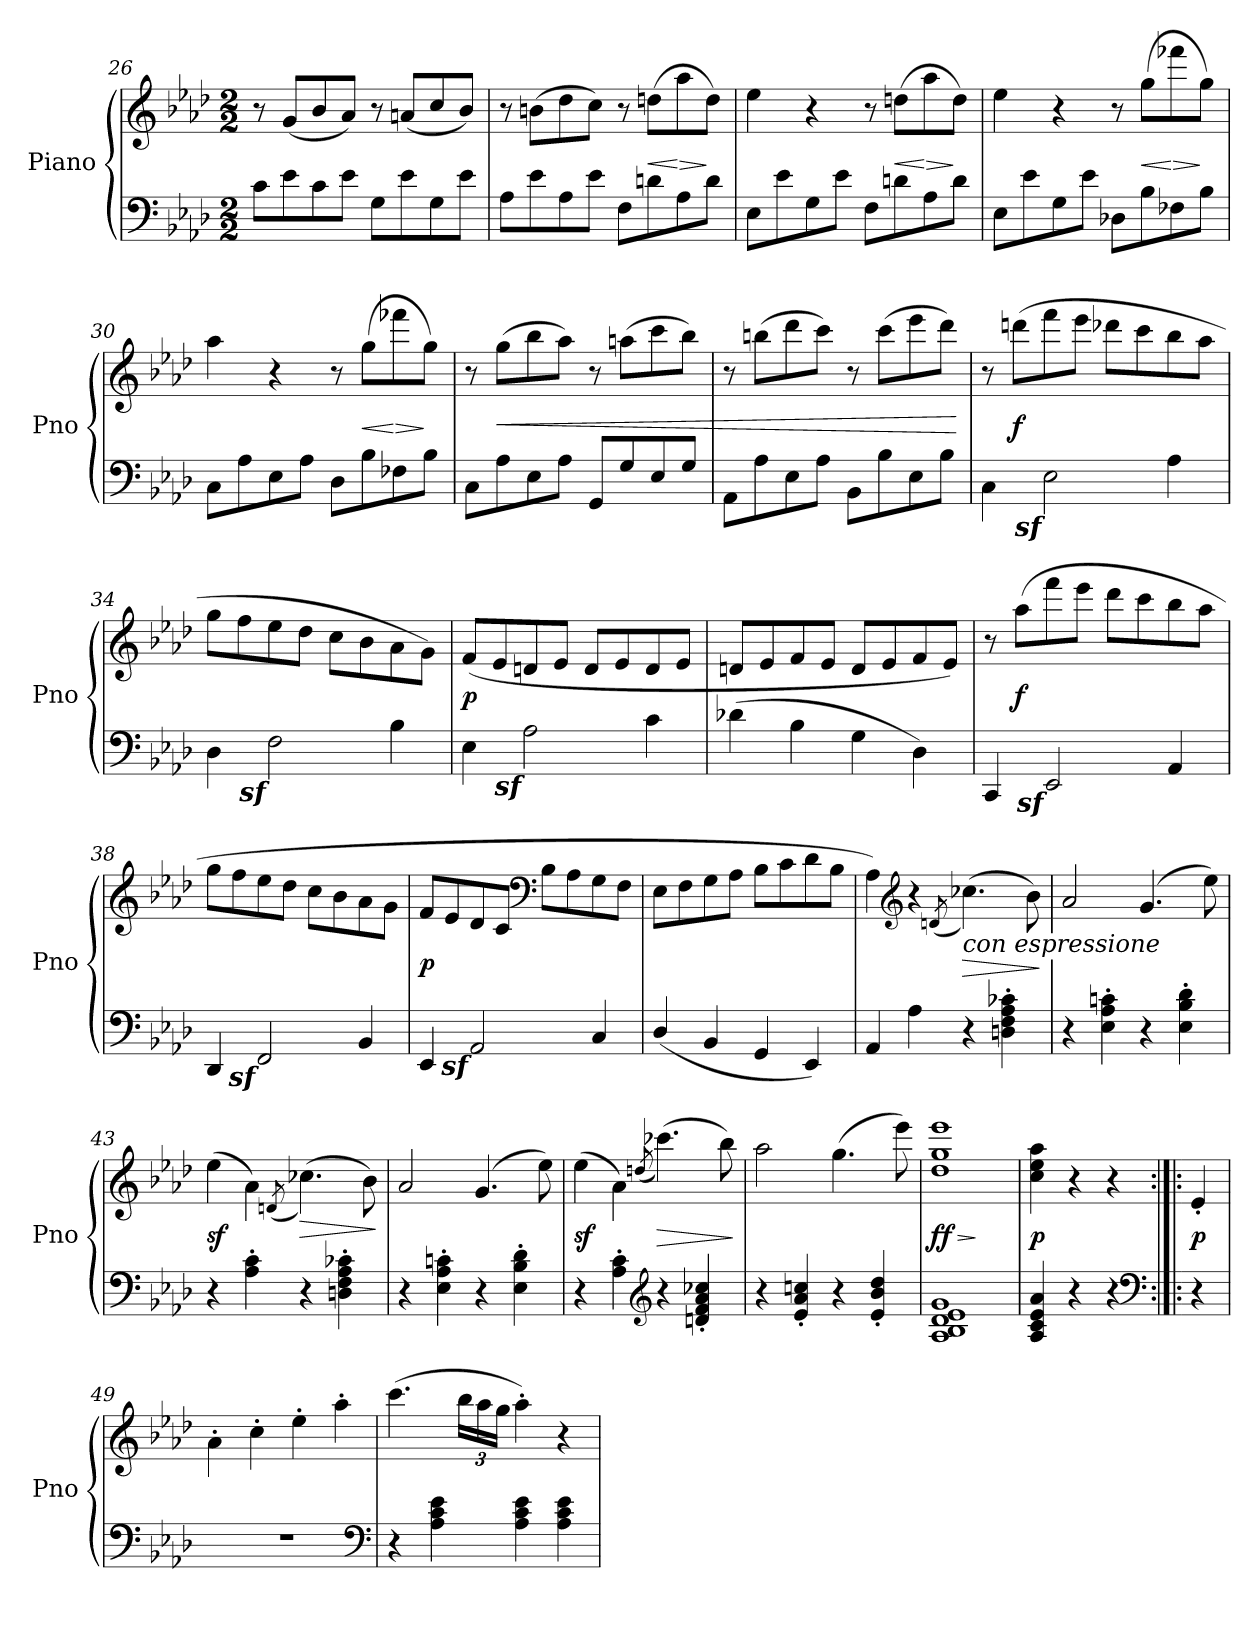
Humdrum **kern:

**kern	**kern	**dynam
*part1	*part1	*part1
*staff2	*staff1	*staff1/2
*I"Piano	*	*
*I'Pno	*	*
!!LO:LB:g=z
*clefF4	*clefG2	*
*k[b-e-a-d-]	*k[b-e-a-d-]	*
*f:	*f:	*
*M2/2	*M2/2	*
=26	=26	=26
8cL	8r	.
8e-	(8gL	.
8c	8b-	.
8e-J	8a-J)	.
8GL	8r	.
8e-	(8an/L	.
8G	8cc/	.
8e-J	8b-/J)	.
=27	=27	=27
8A-L	8r	.
8e-	(8bnL	.
8A-	8dd-	.
8e-J	8ccJ)	.
8FL	8r	.
8dn	(8ddnL	<
8A-	8aa-	[ >
8dJ	8ddJ)	]
=28	=28	=28
8E-L	4ee-	.
8e-	.	.
8G	4r	.
8e-J	.	.
8FL	8r	.
8dn	(8ddnL	<
8A-	8aa-	[ >
8dJ	8ddJ)	]
=29	=29	=29
8E-L	4ee-	.
8e-	.	.
8G	4r	.
8e-J	.	.
8D-XL	8r	.
8B-	(8ggL	<
8F-X	8fff-X	[ >
8B-J	8ggJ)	]
=30	=30	=30
8CL	4aa-	.
8A-	.	.
8E-	4r	.
8A-J	.	.
8D-L	8r	.
8B-	(8ggL	<
8F-X	8fff-X	[ >
8B-J	8ggJ)	]
!!LO:PB:g=z
=31	=31	=31
8CL	8r	.
8A-	(8ggL	<
8E-	8bb-	.
8A-J	8aa-J)	.
8GGL	8r	.
8G	(8aanL	.
8E-	8ccc	.
8GJ	8bb-J)	.
=32	=32	=32
8AA-L	8r	.
8A-	(8bbnL	.
8E-	8ddd-	.
8A-J	8cccJ)	.
8BB-L	8r	.
8B-	(8cccL	.
8E-	8eee-	.
8B-J	8ddd-J)	.
.	.	[
=33	=33	=33
4C\	8r	.
.	(8dddnL	f
!LO:DY:rj	!	!
2E-z	8fff	.
.	8eee-J	.
.	8ddd-XL	.
.	8ccc	.
4A-	8bb-	.
.	8aa-J	.
=34	=34	=34
4D-	8ggL	.
.	8ff	.
!LO:DY:rj	!	!
2Fz	8ee-	.
.	8dd-J	.
.	8cc\L	.
.	8b-\	.
4B-	8a-\	.
.	8g\J)	.
=35	=35	=35
4E-	(8fL	p
.	8e-	.
!LO:DY:rj	!	!
2A-z	8dn	.
.	8e-J	.
.	8dL	.
.	8e-	.
4c	8d	.
.	8e-J	.
!!LO:LB:g=z
=36	=36	=36
(4d-X	8dnL	.
.	8e-	.
4B-	8f	.
.	8e-J	.
4G	8dL	.
.	8e-	.
4D-)	8f	.
.	8e-J)	.
=37	=37	=37
4CC	8r	.
.	(8aa-L	f
!LO:DY:rj	!	!
2EE-z	8fff	.
.	8eee-J	.
.	8ddd-L	.
.	8ccc	.
4AA-	8bb-	.
.	8aa-J	.
=38	=38	=38
4DD-	8ggL	.
.	8ff	.
!LO:DY:rj	!	!
2FFz	8ee-	.
.	8dd-J	.
.	8cc\L	.
.	8b-\	.
4BB-	8a-\	.
.	8g\J	.
=39	=39	=39
4EE-	8fL	p
.	8e-	.
!LO:DY:rj	!	!
2AA-z	8d-	.
.	8cJ	.
*	*clefF4	*
.	8B-L	.
.	8A-	.
4C	8G	.
.	8FJ	.
=40	=40	=40
(4D-/	8E-L	.
.	8F	.
4BB-	8G	.
.	8A-J	.
4GG	8B-L	.
.	8c	.
4EE-)	8d-	.
.	8B-J	.
!!LO:LB:g=z
=41	=41	=41
4AA-	4A-)	.
*	*clefG2	*
4A-	4r	.
.	(8qdn	.
!	!LO:TX:b:i:t=con espressione	!
4r	(4.cc-X)	>
4Dn' 4F' 4A-' 4c-X'	.	.
.	8b-)	.
.	.	]
=42	=42	=42
4r	2a-	.
4E-' 4A-' 4cn'	.	.
4r	(<4.g	.
4E-' 4B-' 4d-'	.	.
.	8ee-)	.
=43	=43	=43
4r	(4ee-	sf
4A-' 4c'	4a-\)	.
.	(8qdn	.
4r	(4.cc-X)	>
4Dn' 4F' 4A-' 4c-X'	.	.
.	8b-)	.
.	.	]
=44	=44	=44
4r	2a-	.
4E-' 4A-' 4cn'	.	.
4r	(<4.g	.
4E-' 4B-' 4d-'	.	.
.	8ee-)	.
=45	=45	=45
4r	(4ee-	sf
4A-' 4c'	4a-\)	.
*clefG2	*	*
.	(8qddn	.
4r	(4.ccc-X)	>
4dn' 4f' 4a-' 4cc-X'	.	.
.	8bb-)	.
.	.	]
=46	=46	=46
4r	2aa-	.
4e-' 4a-' 4ccn'	.	.
4r	(4.gg	.
4e-' 4b-' 4dd-'	.	.
.	8eee-)	.
=47	=47	=47
1A- 1B- 1d- 1e- 1g	1dd- 1gg 1eee-	> ff
.	.	]
=48	=48	=48
4A- 4c 4e- 4a-	4cc 4ee- 4aa-	p
4r	4r	.
4r	4r	.
*clefF4	*	*
!!LO:LB:g=z
=:|!|:	=:|!|:	=:|!|:
4r	4e-'	p
=49	=49	=49
1r	4a-'\	.
.	4cc'	.
.	4ee-'	.
.	4aa-'	.
*clefF4	*	*
=50	=50	=50
4r	(4.ccc	.
4A- 4c 4e-	.	.
.	24bb-LL	.
.	24aa-	.
.	24ggJJ	.
4A- 4c 4e-	4aa-')	.
4A- 4c 4e-	4r	.
=	=	=
*-	*-	*-
